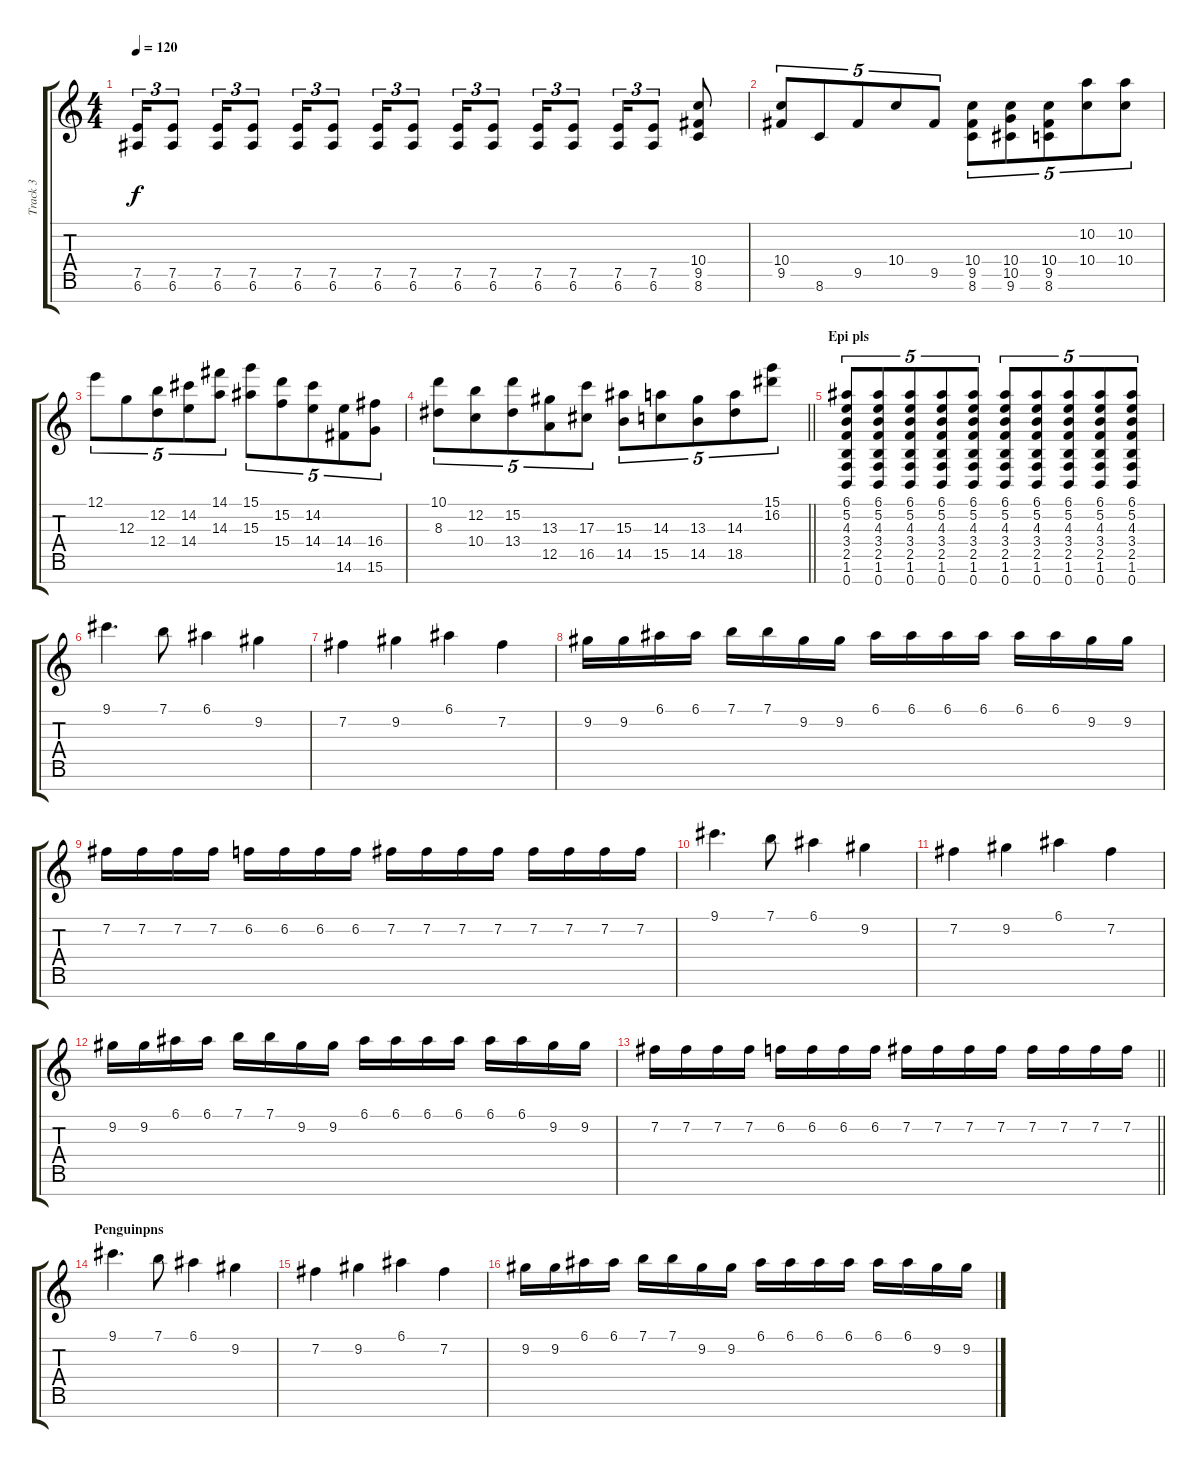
\track ("Track 3" "Track 3") {instrument distortionguitar}
\staff {score tabs}
\tuning (E4 B3 G3 D3 A2 E2 B1) {hide}
\ts (4 4)
\tempo 120
\clef g2
\ks c
(7.5 6.6).16{tu (3 2) dy f} (7.5 6.6).8{tu (3 2)} (7.5 6.6).16{tu (3 2)} (7.5 6.6).8{tu (3 2)} (7.5 6.6).16{tu (3 2)} (7.5 6.6).8{tu (3 2)} (7.5 6.6).16{tu (3 2)} (7.5 6.6).8{tu (3 2)} (7.5 6.6).16{tu (3 2)} (7.5 6.6).8{tu (3 2)} (7.5 6.6).16{tu (3 2)} (7.5 6.6).8{tu (3 2)} (7.5 6.6).16{tu (3 2)} (7.5 6.6).8{tu (3 2)} (10.4 9.5 8.6).8 |
(10.4 9.5).8{tu (5 4)} 8.6.8{tu (5 4)} 9.5.8{tu (5 4)} 10.4.8{tu (5 4)} 9.5.8{tu (5 4)} (10.4 9.5 8.6).8{tu (5 4)} (10.4 10.5 9.6).8{tu (5 4)} (10.4 9.5 8.6).8{tu (5 4)} (10.2 10.4).8{tu (5 4)} (10.2 10.4).8{tu (5 4)} |
12.1.8{tu (5 4)} 12.3.8{tu (5 4)} (12.2 12.4).8{tu (5 4)} (14.2 14.4).8{tu (5 4)} (14.1 14.3).8{tu (5 4)} (15.1 15.3).8{tu (5 4)} (15.2 15.4).8{tu (5 4)} (14.2 14.4).8{tu (5 4)} (14.4 14.6).8{tu (5 4)} (16.4 15.6).8{tu (5 4)} |
\barLineRight lightlight
(10.1 8.3).8{tu (5 4)} (12.2 10.4).8{tu (5 4)} (15.2 13.4).8{tu (5 4)} (13.3 12.5).8{tu (5 4)} (17.3 16.5).8{tu (5 4)} (15.3 14.5).8{tu (5 4)} (14.3 15.5).8{tu (5 4)} (13.3 14.5).8{tu (5 4)} (14.3 18.5).8{tu (5 4)} (15.1 16.2).8{tu (5 4)} |
\section ("" "Epi pls")
(6.1 5.2 4.3 3.4 2.5 1.6 0.7).8{tu (5 4)} (6.1 5.2 4.3 3.4 2.5 1.6 0.7).8{tu (5 4)} (6.1 5.2 4.3 3.4 2.5 1.6 0.7).8{tu (5 4)} (6.1 5.2 4.3 3.4 2.5 1.6 0.7).8{tu (5 4)} (6.1 5.2 4.3 3.4 2.5 1.6 0.7).8{tu (5 4)} (6.1 5.2 4.3 3.4 2.5 1.6 0.7).8{tu (5 4)} (6.1 5.2 4.3 3.4 2.5 1.6 0.7).8{tu (5 4)} (6.1 5.2 4.3 3.4 2.5 1.6 0.7).8{tu (5 4)} (6.1 5.2 4.3 3.4 2.5 1.6 0.7).8{tu (5 4)} (6.1 5.2 4.3 3.4 2.5 1.6 0.7).8{tu (5 4)} |
9.1.4{d} 7.1.8 6.1.4 9.2.4 |
7.2.4 9.2.4 6.1.4 7.2.4 |
9.2.16 9.2.16 6.1.16 6.1.16 7.1.16 7.1.16 9.2.16 9.2.16 6.1.16 6.1.16 6.1.16 6.1.16 6.1.16 6.1.16 9.2.16 9.2.16 |
7.2.16 7.2.16 7.2.16 7.2.16 6.2.16 6.2.16 6.2.16 6.2.16 7.2.16 7.2.16 7.2.16 7.2.16 7.2.16 7.2.16 7.2.16 7.2.16 |
9.1.4{d} 7.1.8 6.1.4 9.2.4 |
7.2.4 9.2.4 6.1.4 7.2.4 |
9.2.16 9.2.16 6.1.16 6.1.16 7.1.16 7.1.16 9.2.16 9.2.16 6.1.16 6.1.16 6.1.16 6.1.16 6.1.16 6.1.16 9.2.16 9.2.16 |
\barLineRight lightlight
7.2.16 7.2.16 7.2.16 7.2.16 6.2.16 6.2.16 6.2.16 6.2.16 7.2.16 7.2.16 7.2.16 7.2.16 7.2.16 7.2.16 7.2.16 7.2.16 |
\section ("" "Penguinpns")
9.1.4{d} 7.1.8 6.1.4 9.2.4 |
7.2.4 9.2.4 6.1.4 7.2.4 |
9.2.16 9.2.16 6.1.16 6.1.16 7.1.16 7.1.16 9.2.16 9.2.16 6.1.16 6.1.16 6.1.16 6.1.16 6.1.16 6.1.16 9.2.16 9.2.16
